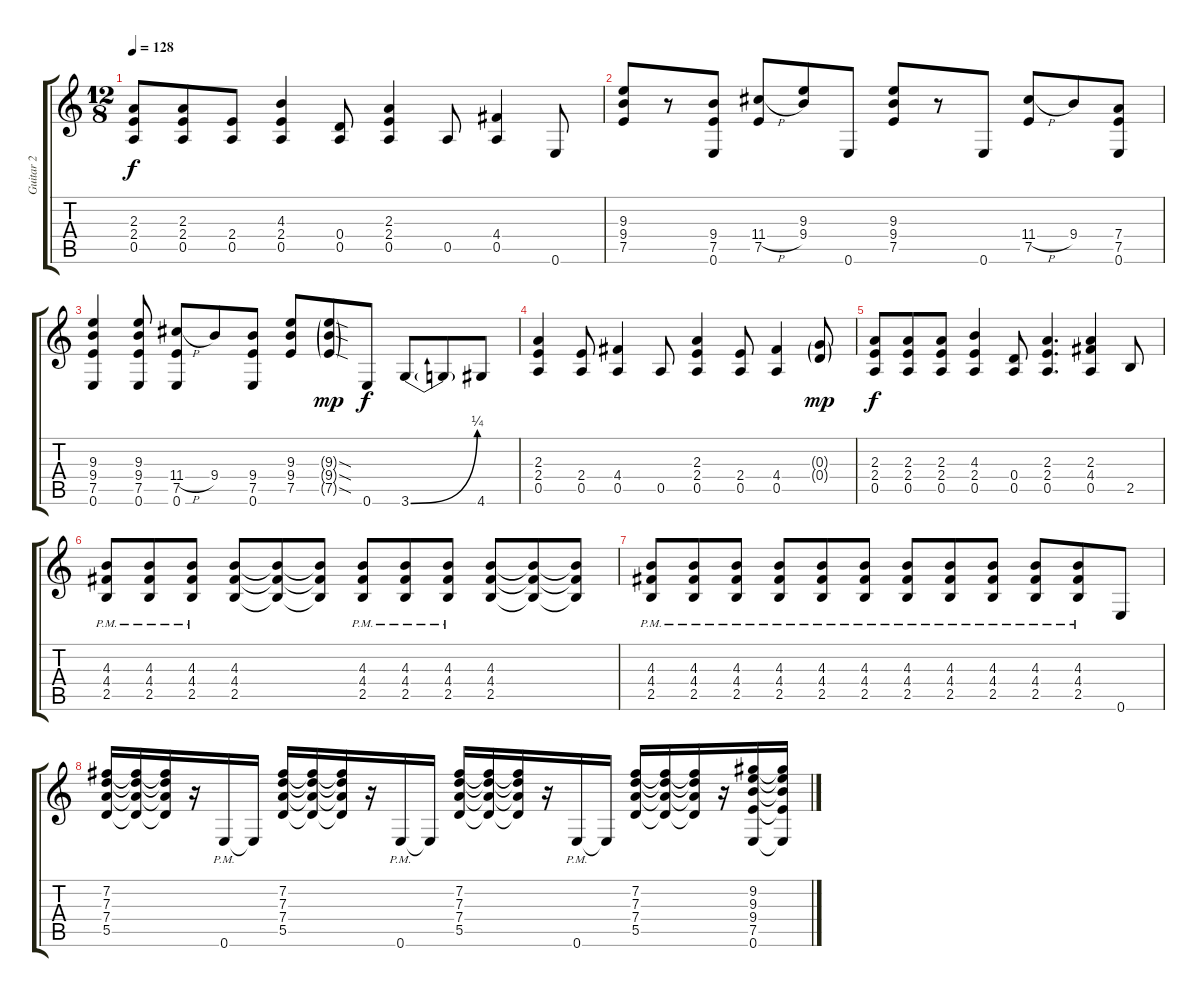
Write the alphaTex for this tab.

\track ("Guitar 2" "Guitar 2") {instrument overdrivenguitar}
\staff {score tabs}
\tuning (E4 B3 G3 D3 A2 E2) {hide}
\ts (12 8)
\tempo 128
\clef g2
\ks c
(2.3 2.4 0.5).8{dy f} (2.3 2.4 0.5).8 (2.4 0.5).8 (4.3 2.4 0.5).4 (0.4 0.5).8 (2.3 2.4 0.5).4 0.5.8 (4.4 0.5).4 0.6.8 |
(9.3 9.4 7.5).8 r.8 (9.4 7.5 0.6).8 (11.4{h} 7.5).8 (9.3 9.4).8 0.6.8 (9.3 9.4 7.5).8 r.8 0.6.8 (11.4{h} 7.5).8 9.4.8 (7.4 7.5 0.6).8 |
(9.3 9.4 7.5 0.6).4 (9.3 9.4 7.5 0.6).8 (11.4{h} 7.5 0.6).8 9.4.8 (9.4 7.5 0.6).8 (9.3 9.4 7.5).8 (9.3{sod g} 9.4{sod g} 7.5{sod g}).8{dy mp} 0.6.8{dy f} 3.6{be (bend 0 0 60 1)}.8 3.6{t}.8 4.6.8 |
(2.3 2.4 0.5).4 (2.4 0.5).8 (4.4 0.5).4 0.5.8 (2.3 2.4 0.5).4 (2.4 0.5).8 (4.4 0.5).4 (0.3{g} 0.4{g}).8{dy mp} |
(2.3 2.4 0.5).8{dy f} (2.3 2.4 0.5).8 (2.3 2.4 0.5).8 (4.3 2.4 0.5).4 (0.4 0.5).8 (2.3 2.4 0.5).4{d} (2.3 4.4 0.5).4 2.5.8 |
(4.3{pm} 4.4{pm} 2.5{pm}).8 (4.3{pm} 4.4{pm} 2.5{pm}).8 (4.3{pm} 4.4{pm} 2.5{pm}).8 (4.3 4.4 2.5).8 (4.3{t} 4.4{t} 2.5{t}).8 (4.3{t} 4.4{t} 2.5{t}).8 (4.3{pm} 4.4{pm} 2.5{pm}).8 (4.3{pm} 4.4{pm} 2.5{pm}).8 (4.3{pm} 4.4{pm} 2.5{pm}).8 (4.3 4.4 2.5).8 (4.3{t} 4.4{t} 2.5{t}).8 (4.3{t} 4.4{t} 2.5{t}).8 |
(4.3{pm} 4.4{pm} 2.5{pm}).8 (4.3{pm} 4.4{pm} 2.5{pm}).8 (4.3{pm} 4.4{pm} 2.5{pm}).8 (4.3{pm} 4.4{pm} 2.5{pm}).8 (4.3{pm} 4.4{pm} 2.5{pm}).8 (4.3{pm} 4.4{pm} 2.5{pm}).8 (4.3{pm} 4.4{pm} 2.5{pm}).8 (4.3{pm} 4.4{pm} 2.5{pm}).8 (4.3{pm} 4.4{pm} 2.5{pm}).8 (4.3{pm} 4.4{pm} 2.5{pm}).8 (4.3{pm} 4.4{pm} 2.5{pm}).8 0.6.8 |
(7.2 7.3 7.4 5.5).16 (7.2{t} 7.3{t} 7.4{t} 5.5{t}).16 (7.2{t} 7.3{t} 7.4{t} 5.5{t}).16 r.16 0.6{pm}.16 0.6{t}.16 (7.2 7.3 7.4 5.5).16 (7.2{t} 7.3{t} 7.4{t} 5.5{t}).16 (7.2{t} 7.3{t} 7.4{t} 5.5{t}).16 r.16 0.6{pm}.16 0.6{t}.16 (7.2 7.3 7.4 5.5).16 (7.2{t} 7.3{t} 7.4{t} 5.5{t}).16 (7.2{t} 7.3{t} 7.4{t} 5.5{t}).16 r.16 0.6{pm}.16 0.6{t}.16 (7.2 7.3 7.4 5.5).16 (7.2{t} 7.3{t} 7.4{t} 5.5{t}).16 (7.2{t} 7.3{t} 7.4{t} 5.5{t}).16 r.16 (9.2 9.3 9.4 7.5 0.6).16 (9.2{t} 9.3{t} 9.4{t} 7.5{t} 0.6{t}).16
